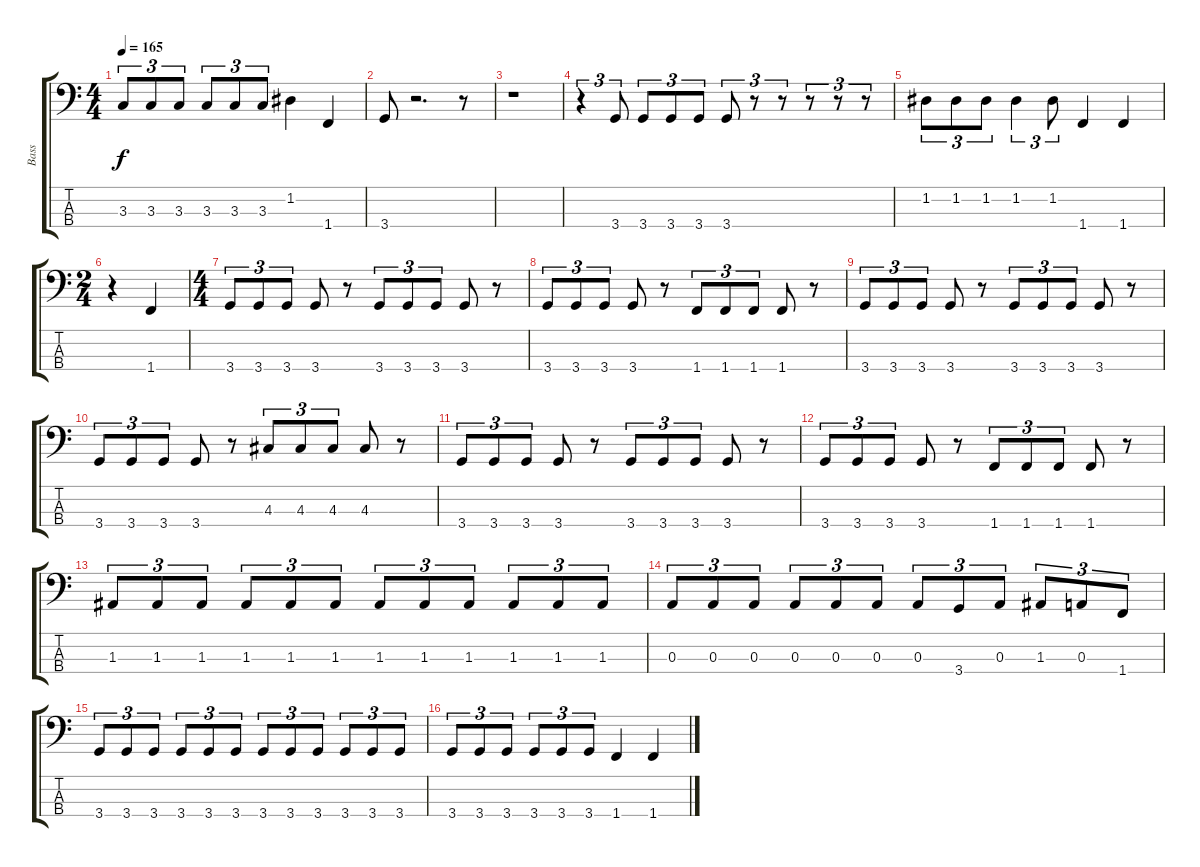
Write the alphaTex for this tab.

\track ("Bass" "Bass") {instrument electricbasspick}
\staff {score tabs}
\tuning (G2 D2 A1 E1) {hide}
\ts (4 4)
\tempo 165
\clef f4
\ks c
3.3.8{tu (3 2) dy f} 3.3.8{tu (3 2)} 3.3.8{tu (3 2)} 3.3.8{tu (3 2)} 3.3.8{tu (3 2)} 3.3.8{tu (3 2)} 1.2.4 1.4.4 |
3.4.8 r.2{d} r.8 |
r.1 |
r.4{tu (3 2)} 3.4.8{tu (3 2)} 3.4.8{tu (3 2)} 3.4.8{tu (3 2)} 3.4.8{tu (3 2)} 3.4.8{tu (3 2)} r.8{tu (3 2)} r.8{tu (3 2)} r.8{tu (3 2)} r.8{tu (3 2)} r.8{tu (3 2)} |
1.2.8{tu (3 2)} 1.2.8{tu (3 2)} 1.2.8{tu (3 2)} 1.2.4{tu (3 2)} 1.2.8{tu (3 2)} 1.4.4 1.4.4 |
\ts (2 4)
r.4 1.4.4 |
\ts (4 4)
3.4.8{tu (3 2)} 3.4.8{tu (3 2)} 3.4.8{tu (3 2)} 3.4.8 r.8 3.4.8{tu (3 2)} 3.4.8{tu (3 2)} 3.4.8{tu (3 2)} 3.4.8 r.8 |
3.4.8{tu (3 2)} 3.4.8{tu (3 2)} 3.4.8{tu (3 2)} 3.4.8 r.8 1.4.8{tu (3 2)} 1.4.8{tu (3 2)} 1.4.8{tu (3 2)} 1.4.8 r.8 |
3.4.8{tu (3 2)} 3.4.8{tu (3 2)} 3.4.8{tu (3 2)} 3.4.8 r.8 3.4.8{tu (3 2)} 3.4.8{tu (3 2)} 3.4.8{tu (3 2)} 3.4.8 r.8 |
3.4.8{tu (3 2)} 3.4.8{tu (3 2)} 3.4.8{tu (3 2)} 3.4.8 r.8 4.3.8{tu (3 2)} 4.3.8{tu (3 2)} 4.3.8{tu (3 2)} 4.3.8 r.8 |
3.4.8{tu (3 2)} 3.4.8{tu (3 2)} 3.4.8{tu (3 2)} 3.4.8 r.8 3.4.8{tu (3 2)} 3.4.8{tu (3 2)} 3.4.8{tu (3 2)} 3.4.8 r.8 |
3.4.8{tu (3 2)} 3.4.8{tu (3 2)} 3.4.8{tu (3 2)} 3.4.8 r.8 1.4.8{tu (3 2)} 1.4.8{tu (3 2)} 1.4.8{tu (3 2)} 1.4.8 r.8 |
1.3.8{tu (3 2)} 1.3.8{tu (3 2)} 1.3.8{tu (3 2)} 1.3.8{tu (3 2)} 1.3.8{tu (3 2)} 1.3.8{tu (3 2)} 1.3.8{tu (3 2)} 1.3.8{tu (3 2)} 1.3.8{tu (3 2)} 1.3.8{tu (3 2)} 1.3.8{tu (3 2)} 1.3.8{tu (3 2)} |
0.3.8{tu (3 2)} 0.3.8{tu (3 2)} 0.3.8{tu (3 2)} 0.3.8{tu (3 2)} 0.3.8{tu (3 2)} 0.3.8{tu (3 2)} 0.3.8{tu (3 2)} 3.4.8{tu (3 2)} 0.3.8{tu (3 2)} 1.3.8{tu (3 2)} 0.3.8{tu (3 2)} 1.4.8{tu (3 2)} |
3.4.8{tu (3 2)} 3.4.8{tu (3 2)} 3.4.8{tu (3 2)} 3.4.8{tu (3 2)} 3.4.8{tu (3 2)} 3.4.8{tu (3 2)} 3.4.8{tu (3 2)} 3.4.8{tu (3 2)} 3.4.8{tu (3 2)} 3.4.8{tu (3 2)} 3.4.8{tu (3 2)} 3.4.8{tu (3 2)} |
3.4.8{tu (3 2)} 3.4.8{tu (3 2)} 3.4.8{tu (3 2)} 3.4.8{tu (3 2)} 3.4.8{tu (3 2)} 3.4.8{tu (3 2)} 1.4.4 1.4.4
